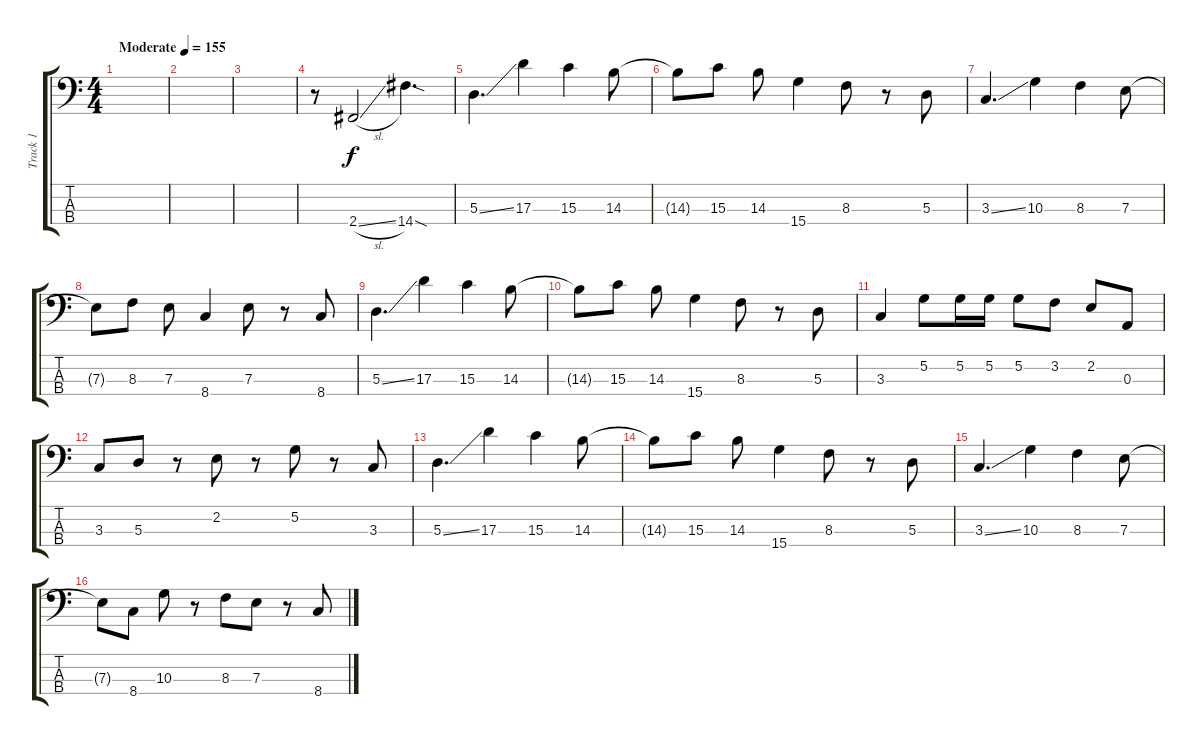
\track ("Track 1" "Track 1") {instrument electricbasspick}
\staff {score tabs}
\tuning (G2 D2 A1 E1) {hide}
\ts (4 4)
\tempo (155 "Moderate")
\clef f4
\ks c
|
|
|
r.8 2.4{sl}.2 14.4{sod}.4{d} |
5.3{ss}.4{d} 17.3.4 15.3.4 14.3.8 |
14.3{t}.8 15.3.8 14.3.8 15.4.4 8.3.8 r.8 5.3.8 |
3.3{ss}.4{d} 10.3.4 8.3.4 7.3.8 |
7.3{t}.8 8.3.8 7.3.8 8.4.4 7.3.8 r.8 8.4.8 |
5.3{ss}.4{d} 17.3.4 15.3.4 14.3.8 |
14.3{t}.8 15.3.8 14.3.8 15.4.4 8.3.8 r.8 5.3.8 |
3.3.4 5.2.8 5.2.16 5.2.16 5.2.8 3.2.8 2.2.8 0.3.8 |
3.3.8 5.3.8 r.8 2.2.8 r.8 5.2.8 r.8 3.3.8 |
5.3{ss}.4{d} 17.3.4 15.3.4 14.3.8 |
14.3{t}.8 15.3.8 14.3.8 15.4.4 8.3.8 r.8 5.3.8 |
3.3{ss}.4{d} 10.3.4 8.3.4 7.3.8 |
7.3{t}.8 8.4.8 10.3.8 r.8 8.3.8 7.3.8 r.8 8.4.8
